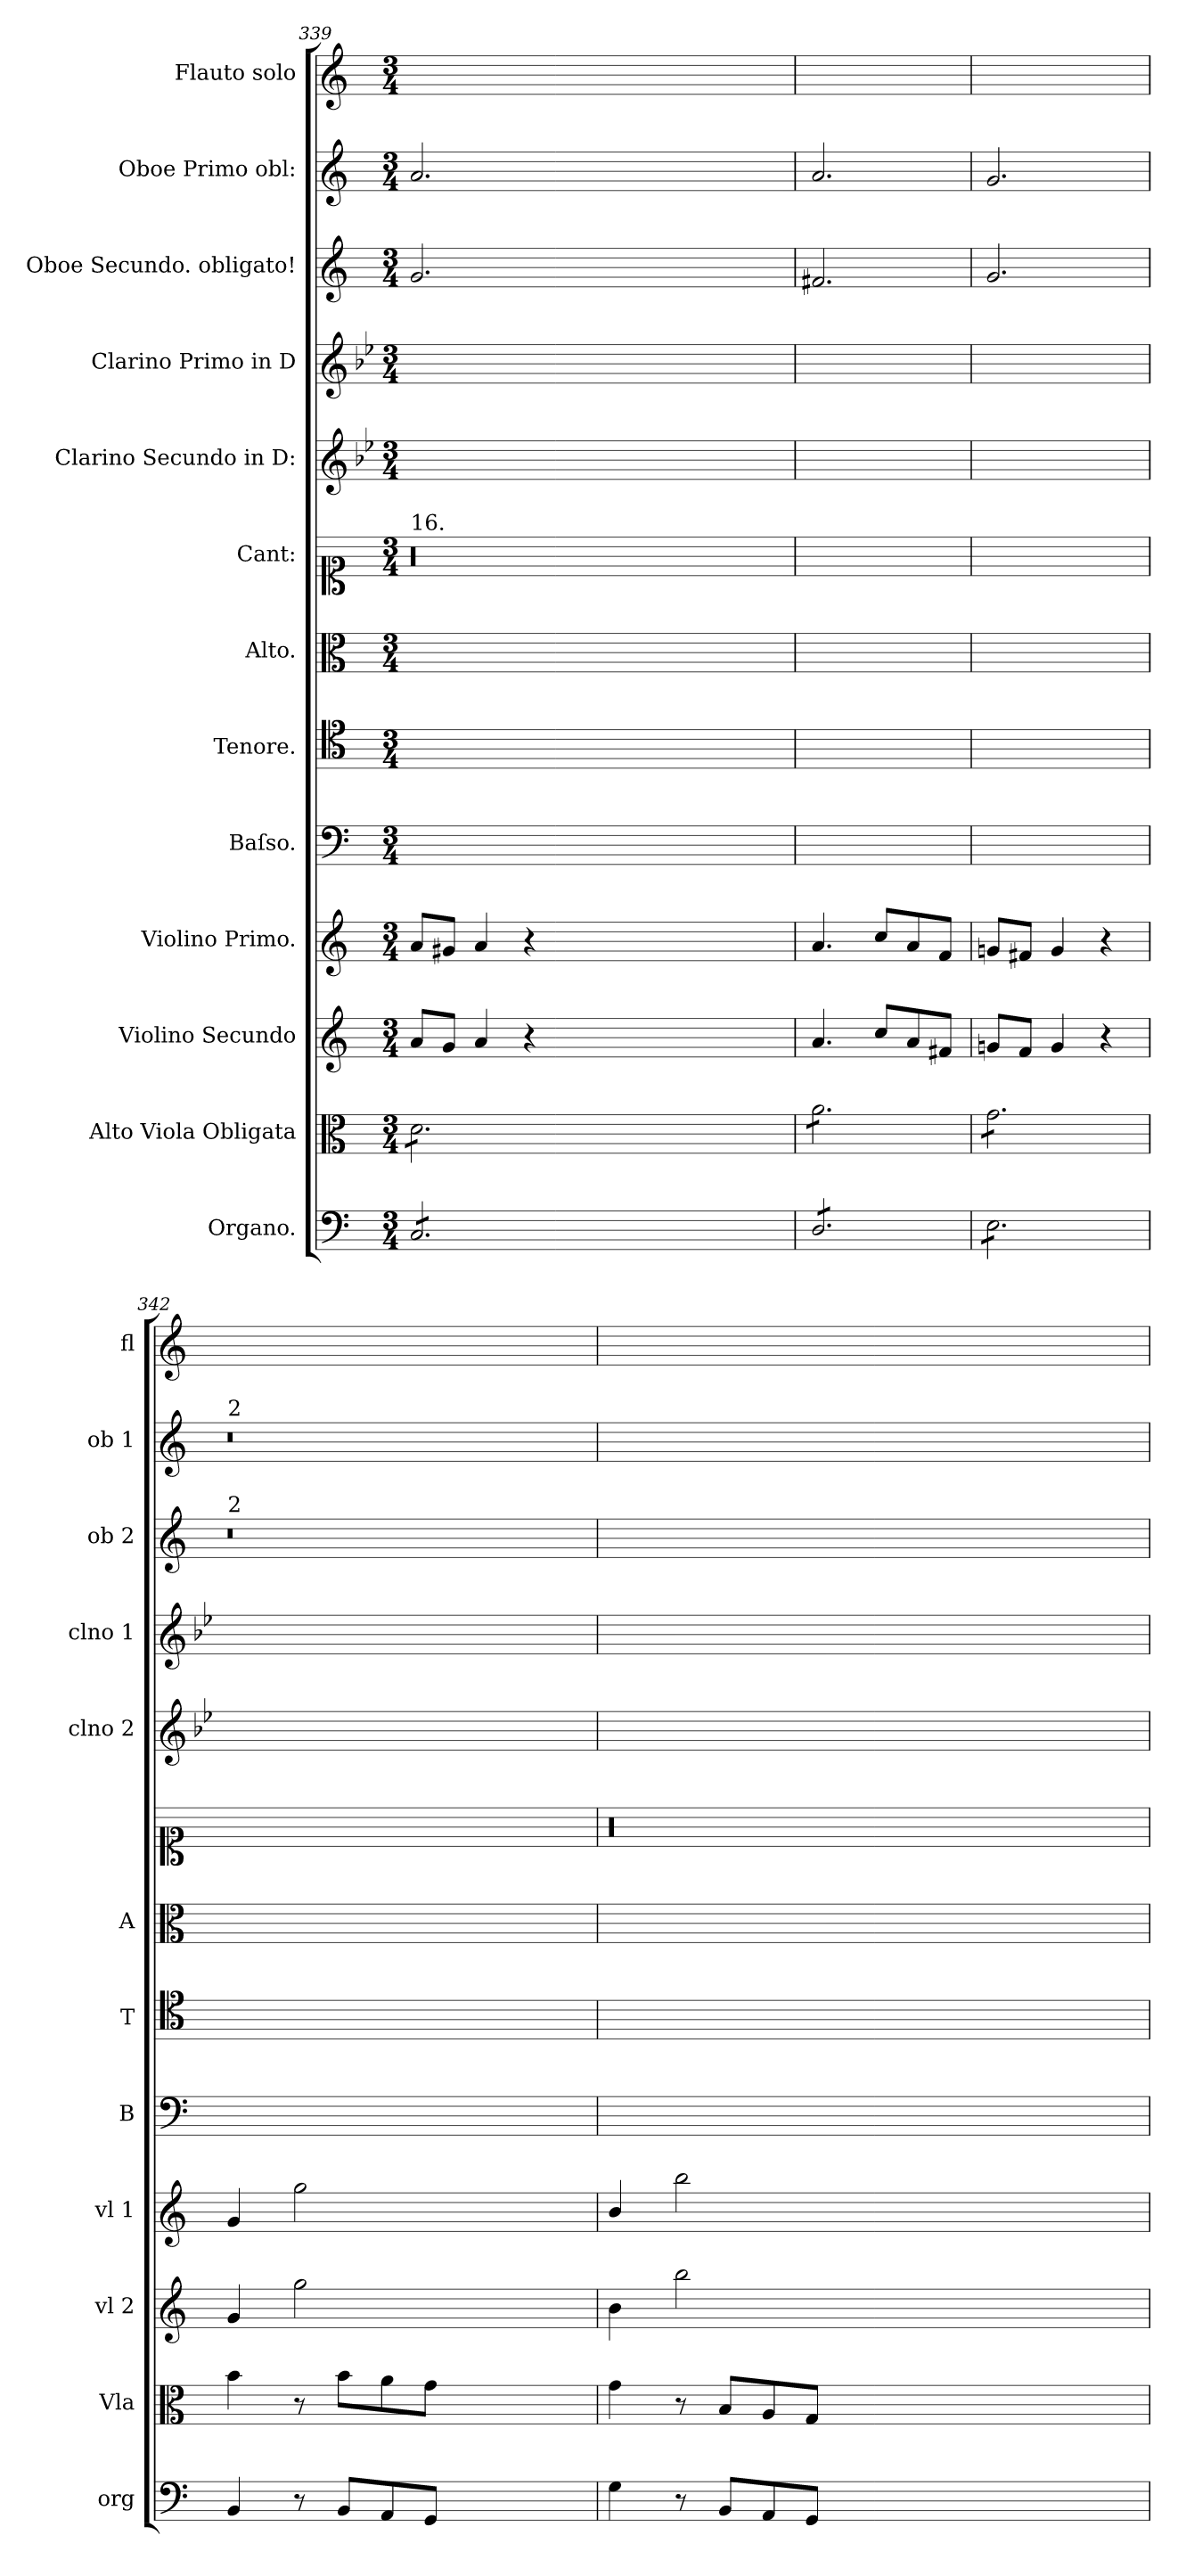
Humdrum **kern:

**kern	**kern	**kern	**kern	**kern	**kern	**kern	**kern	**kern	**kern	**kern	**kern	**kern
*part13	*part12	*part11	*part10	*part9	*part8	*part7	*part6	*part5	*part4	*part3	*part2	*part1
*staff13	*staff12	*staff11	*staff10	*staff9	*staff8	*staff7	*staff6	*staff5	*staff4	*staff3	*staff2	*staff1
*I"Organo.	*I"Alto Viola Obligata	*I"Violino Secundo	*I"Violino Primo.	*I"Baſso.	*I"Tenore.	*I"Alto.	*I"Cant:	*I"Clarino Secundo in D:	*I"Clarino Primo in D	*I"Oboe Secundo. obligato!	*I"Oboe Primo obl:	*I"Flauto solo
*I'org	*I'Vla	*I'vl 2	*I'vl 1	*I'B	*I'T	*I'A	*	*I'clno 2	*I'clno 1	*I'ob 2	*I'ob 1	*I'fl
*clefF4	*clefC3	*clefG2	*clefG2	*clefF4	*clefC4	*clefC3	*clefC1	*clefG2	*clefG2	*clefG2	*clefG2	*clefG2
*	*	*	*	*	*	*	*	*ITrd-1c-2	*ITrd-1c-2	*	*	*
*k[]	*k[]	*k[]	*k[]	*k[]	*k[]	*k[]	*k[]	*k[]	*k[]	*k[]	*k[]	*k[]
*C:	*C:	*C:	*C:	*C:	*C:	*C:	*C:	*C:	*C:	*C:	*C:	*C:
*M3/4	*M3/4	*M3/4	*M3/4	*M3/4	*M3/4	*M3/4	*M3/4	*M3/4	*M3/4	*M3/4	*M3/4	*M3/4
=339	=339	=339	=339	=339	=339	=339	=339	=339	=339	=339	=339	=339
!	!	!	!	!	!	!	!LO:TX:a:t=16.	!	!	!	!	!
!	!	!	!	!	!	!	!LO:N:vis=00	!	!	!	!	!
*tremolo	*	*	*	*	*	*	*	*	*	*	*	*
*	*tremolo	*	*	*	*	*	*	*	*	*	*	*
8C/L	8d\L	8a/L	8a/L	2.ryy	2.ryy	2.ryy	0.r	2.ryy	2.ryy	2.g/	2.a/	2.ryy
8C/	8d\	8g/J	8g#X/J	.	.	.	.	.	.	.	.	.
8C/	8d\	4a/	4a/	.	.	.	.	.	.	.	.	.
8C/	8d\	.	.	.	.	.	.	.	.	.	.	.
8C/	8d\	4r	4r	.	.	.	.	.	.	.	.	.
8C/J	8d\J	.	.	.	.	.	.	.	.	.	.	.
0ryy	0ryy	0ryy	0ryy	0ryy	0ryy	0ryy	.	0ryy	0ryy	0ryy	0ryy	0ryy
4ryy	4ryy	4ryy	4ryy	4ryy	4ryy	4ryy	.	4ryy	4ryy	4ryy	4ryy	4ryy
=340	=340	=340	=340	=340	=340	=340	=340	=340	=340	=340	=340	=340
8D/L	8a\L	4.a/	4.a/	2.ryy	2.ryy	2.ryy	2.ryy	2.ryy	2.ryy	2.f#X/	2.a/	2.ryy
8D/	8a\	.	.	.	.	.	.	.	.	.	.	.
8D/	8a\	.	.	.	.	.	.	.	.	.	.	.
8D/	8a\	8cc/L	8cc/L	.	.	.	.	.	.	.	.	.
8D/	8a\	8a/	8a/	.	.	.	.	.	.	.	.	.
8D/J	8a\J	8f#X/J	8f/J	.	.	.	.	.	.	.	.	.
=341	=341	=341	=341	=341	=341	=341	=341	=341	=341	=341	=341	=341
8E\L	8g\L	8gn/L	8gn/L	2.ryy	2.ryy	2.ryy	2.ryy	2.ryy	2.ryy	2.g/	2.g/	2.ryy
8E\	8g\	8f/J	8f#X/J	.	.	.	.	.	.	.	.	.
8E\	8g\	4g/	4g/	.	.	.	.	.	.	.	.	.
8E\	8g\	.	.	.	.	.	.	.	.	.	.	.
8E\	8g\	4r	4r	.	.	.	.	.	.	.	.	.
8E\J	8g\J	.	.	.	.	.	.	.	.	.	.	.
*	*Xtremolo	*	*	*	*	*	*	*	*	*	*	*
*Xtremolo	*	*	*	*	*	*	*	*	*	*	*	*
=342	=342	=342	=342	=342	=342	=342	=342	=342	=342	=342	=342	=342
!	!	!	!	!	!	!	!	!	!	!	!LO:TX:a:t=2	!
!	!	!	!	!	!	!	!	!	!	!LO:TX:a:t=2	!	!
!	!	!	!	!	!	!	!	!	!	!LO:N:vis=0	!LO:N:vis=0	!
4BB/	4b\	4g/	4g/	2.ryy	2.ryy	2.ryy	1.ryy	2.ryy	2.ryy	1.r	1.r	2.ryy
8r	8r	2gg\	2gg\	.	.	.	.	.	.	.	.	.
8BB/L	8b\L	.	.	.	.	.	.	.	.	.	.	.
8AA/	8a\	.	.	.	.	.	.	.	.	.	.	.
8GG/J	8g\J	.	.	.	.	.	.	.	.	.	.	.
2.ryy	2.ryy	2.ryy	2.ryy	2.ryy	2.ryy	2.ryy	.	2.ryy	2.ryy	.	.	2.ryy
=343	=343	=343	=343	=343	=343	=343	=343	=343	=343	=343	=343	=343
!	!	!	!	!	!	!	!LO:N:vis=00	!	!	!	!	!
4G\	4g\	4b\	4b/	2.ryy	2.ryy	2.ryy	0.r	2.ryy	2.ryy	0.ryy	0.ryy	2.ryy
8r	8r	2bb\	2bb\	.	.	.	.	.	.	.	.	.
8BB/L	8B/L	.	.	.	.	.	.	.	.	.	.	.
8AA/	8A/	.	.	.	.	.	.	.	.	.	.	.
8GG/J	8G/J	.	.	.	.	.	.	.	.	.	.	.
0ryy	0ryy	0ryy	0ryy	0ryy	0ryy	0ryy	.	0ryy	0ryy	.	.	0ryy
4ryy	4ryy	4ryy	4ryy	4ryy	4ryy	4ryy	.	4ryy	4ryy	.	.	4ryy
=	=	=	=	=	=	=	=	=	=	=	=	=
*-	*-	*-	*-	*-	*-	*-	*-	*-	*-	*-	*-	*-
